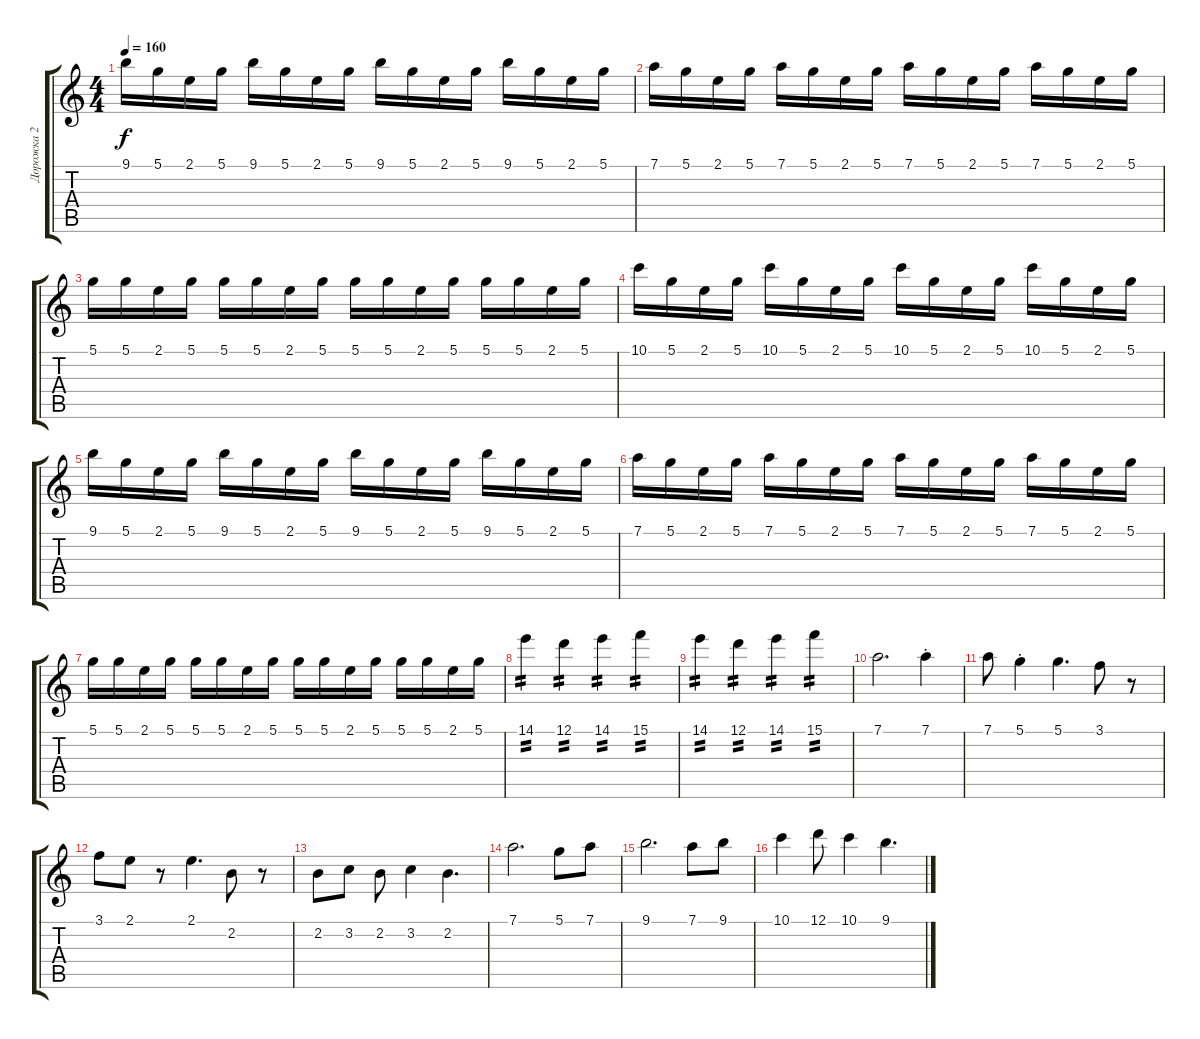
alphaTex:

\track ("Дорожка 2" "Дорожка 2") {instrument distortionguitar}
\staff {score tabs}
\tuning (D4 A3 F3 C3 G2 D2) {hide}
\ts (4 4)
\tempo 160
\clef g2
\ks c
9.1.16{dy f} 5.1.16 2.1.16 5.1.16 9.1.16 5.1.16 2.1.16 5.1.16 9.1.16 5.1.16 2.1.16 5.1.16 9.1.16 5.1.16 2.1.16 5.1.16 |
7.1.16 5.1.16 2.1.16 5.1.16 7.1.16 5.1.16 2.1.16 5.1.16 7.1.16 5.1.16 2.1.16 5.1.16 7.1.16 5.1.16 2.1.16 5.1.16 |
5.1.16 5.1.16 2.1.16 5.1.16 5.1.16 5.1.16 2.1.16 5.1.16 5.1.16 5.1.16 2.1.16 5.1.16 5.1.16 5.1.16 2.1.16 5.1.16 |
10.1.16 5.1.16 2.1.16 5.1.16 10.1.16 5.1.16 2.1.16 5.1.16 10.1.16 5.1.16 2.1.16 5.1.16 10.1.16 5.1.16 2.1.16 5.1.16 |
9.1.16 5.1.16 2.1.16 5.1.16 9.1.16 5.1.16 2.1.16 5.1.16 9.1.16 5.1.16 2.1.16 5.1.16 9.1.16 5.1.16 2.1.16 5.1.16 |
7.1.16 5.1.16 2.1.16 5.1.16 7.1.16 5.1.16 2.1.16 5.1.16 7.1.16 5.1.16 2.1.16 5.1.16 7.1.16 5.1.16 2.1.16 5.1.16 |
5.1.16 5.1.16 2.1.16 5.1.16 5.1.16 5.1.16 2.1.16 5.1.16 5.1.16 5.1.16 2.1.16 5.1.16 5.1.16 5.1.16 2.1.16 5.1.16 |
14.1.4{tp 2} 12.1.4{tp 2} 14.1.4{tp 2} 15.1.4{tp 2} |
14.1.4{tp 2} 12.1.4{tp 2} 14.1.4{tp 2} 15.1.4{tp 2} |
7.1.2{d} 7.1{st}.4 |
7.1.8 5.1{st}.4 5.1.4{d} 3.1.8 r.8 |
3.1.8 2.1.8 r.8 2.1.4{d} 2.2.8 r.8 |
2.2.8 3.2.8 2.2.8 3.2.4 2.2.4{d} |
7.1.2{d} 5.1.8 7.1.8 |
9.1.2{d} 7.1.8 9.1.8 |
10.1.4 12.1.8 10.1.4 9.1.4{d}
